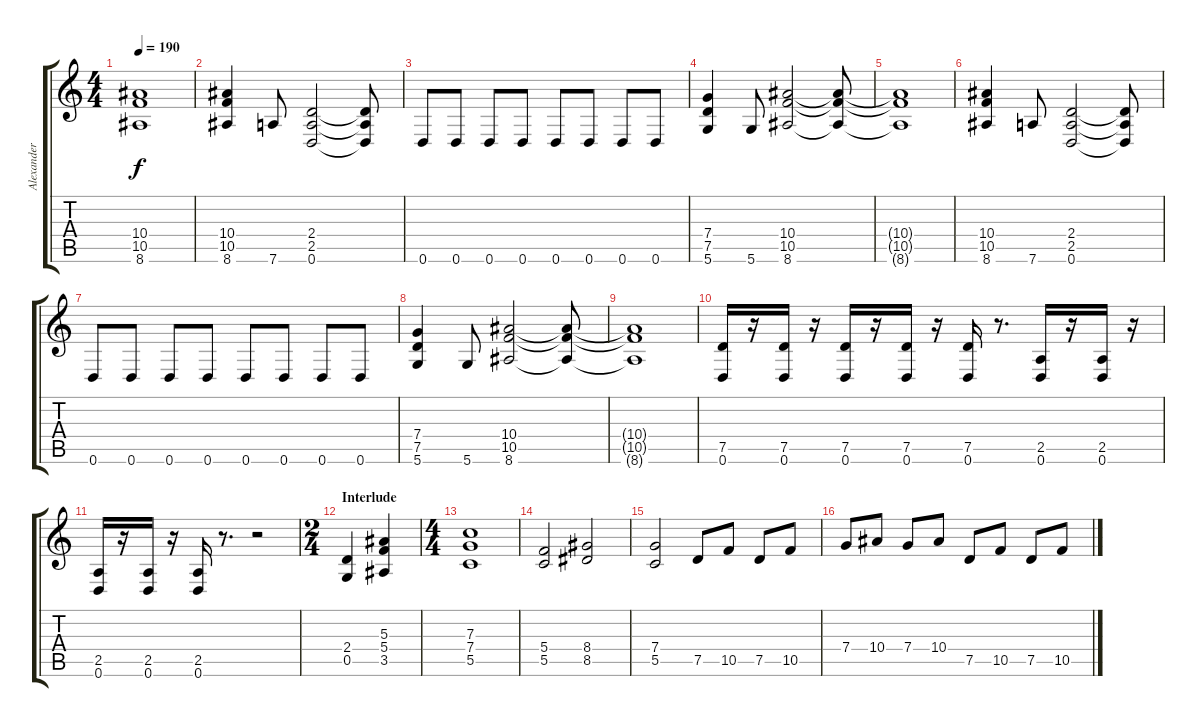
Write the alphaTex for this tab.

\track ("Alexander Kuoppala " "Alexander ") {instrument distortionguitar}
\staff {score tabs}
\tuning (D4 A3 F3 C3 G2 D2) {hide}
\ts (4 4)
\tempo 190
\clef g2
\ks c
(10.4{t} 10.5{t} 8.6{t}).1{dy f} |
(10.4 10.5 8.6).4 7.6.8 (2.4 2.5 0.6).2 (2.4{t} 2.5{t} 0.6{t}).8 |
0.6.8 0.6.8 0.6.8 0.6.8 0.6.8 0.6.8 0.6.8 0.6.8 |
(7.4 7.5 5.6).4 5.6.8 (10.4 10.5 8.6).2 (10.4{t} 10.5{t} 8.6{t}).8 |
(10.4{t} 10.5{t} 8.6{t}).1 |
(10.4 10.5 8.6).4 7.6.8 (2.4 2.5 0.6).2 (2.4{t} 2.5{t} 0.6{t}).8 |
0.6.8 0.6.8 0.6.8 0.6.8 0.6.8 0.6.8 0.6.8 0.6.8 |
(7.4 7.5 5.6).4 5.6.8 (10.4 10.5 8.6).2 (10.4{t} 10.5{t} 8.6{t}).8 |
(10.4{t} 10.5{t} 8.6{t}).1 |
(7.5 0.6).16 r.16 (7.5 0.6).16 r.16 (7.5 0.6).16 r.16 (7.5 0.6).16 r.16 (7.5 0.6).16 r.8{d} (2.5 0.6).16 r.16 (2.5 0.6).16 r.16 |
(2.5 0.6).16 r.16 (2.5 0.6).16 r.16 (2.5 0.6).16 r.8{d} r.2 |
\ts (2 4)
\section ("" "Interlude")
(2.4 0.5).4 (5.3 5.4 3.5).4 |
\ts (4 4)
(7.3 7.4 5.5).1 |
(5.4 5.5).2 (8.4 8.5).2 |
(7.4 5.5).2 7.5.8 10.5.8 7.5.8 10.5.8 |
7.4.8 10.4.8 7.4.8 10.4.8 7.5.8 10.5.8 7.5.8 10.5.8
